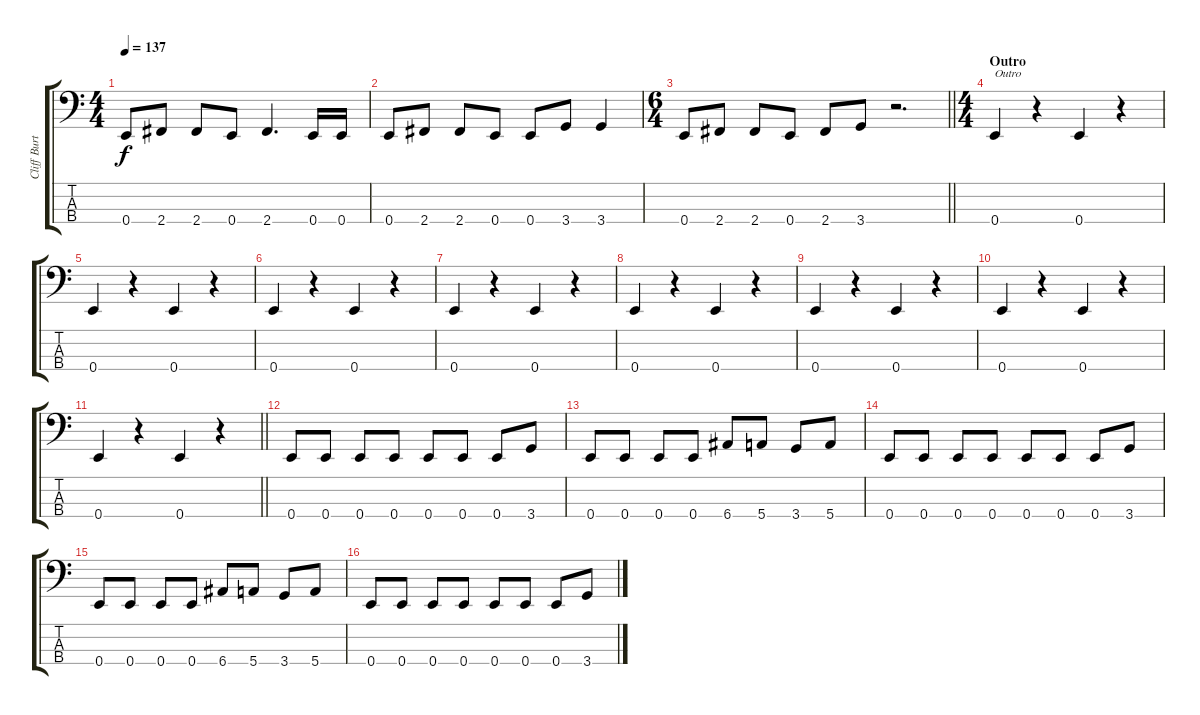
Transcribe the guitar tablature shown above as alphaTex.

\track ("Cliff Burton" "Cliff Burt") {instrument electricbasspick}
\staff {score tabs}
\tuning (G2 D2 A1 E1) {hide}
\ts (4 4)
\tempo 137
\clef f4
\ks c
0.4.8{dy f} 2.4.8 2.4.8 0.4.8 2.4.4{d} 0.4.16 0.4.16 |
0.4.8 2.4.8 2.4.8 0.4.8 0.4.8 3.4.8 3.4.4 |
\ts (6 4)
\barLineRight lightlight
0.4.8 2.4.8 2.4.8 0.4.8 2.4.8 3.4.8 r.2{d} |
\ts (4 4)
\section ("" "Outro")
0.4.4{txt "Outro"} r.4 0.4.4 r.4 |
0.4.4 r.4 0.4.4 r.4 |
0.4.4 r.4 0.4.4 r.4 |
0.4.4 r.4 0.4.4 r.4 |
0.4.4 r.4 0.4.4 r.4 |
0.4.4 r.4 0.4.4 r.4 |
0.4.4 r.4 0.4.4 r.4 |
\barLineRight lightlight
0.4.4 r.4 0.4.4 r.4 |
0.4.8 0.4.8 0.4.8 0.4.8 0.4.8 0.4.8 0.4.8 3.4.8 |
0.4.8 0.4.8 0.4.8 0.4.8 6.4.8 5.4.8 3.4.8 5.4.8 |
0.4.8 0.4.8 0.4.8 0.4.8 0.4.8 0.4.8 0.4.8 3.4.8 |
0.4.8 0.4.8 0.4.8 0.4.8 6.4.8 5.4.8 3.4.8 5.4.8 |
0.4.8 0.4.8 0.4.8 0.4.8 0.4.8 0.4.8 0.4.8 3.4.8
